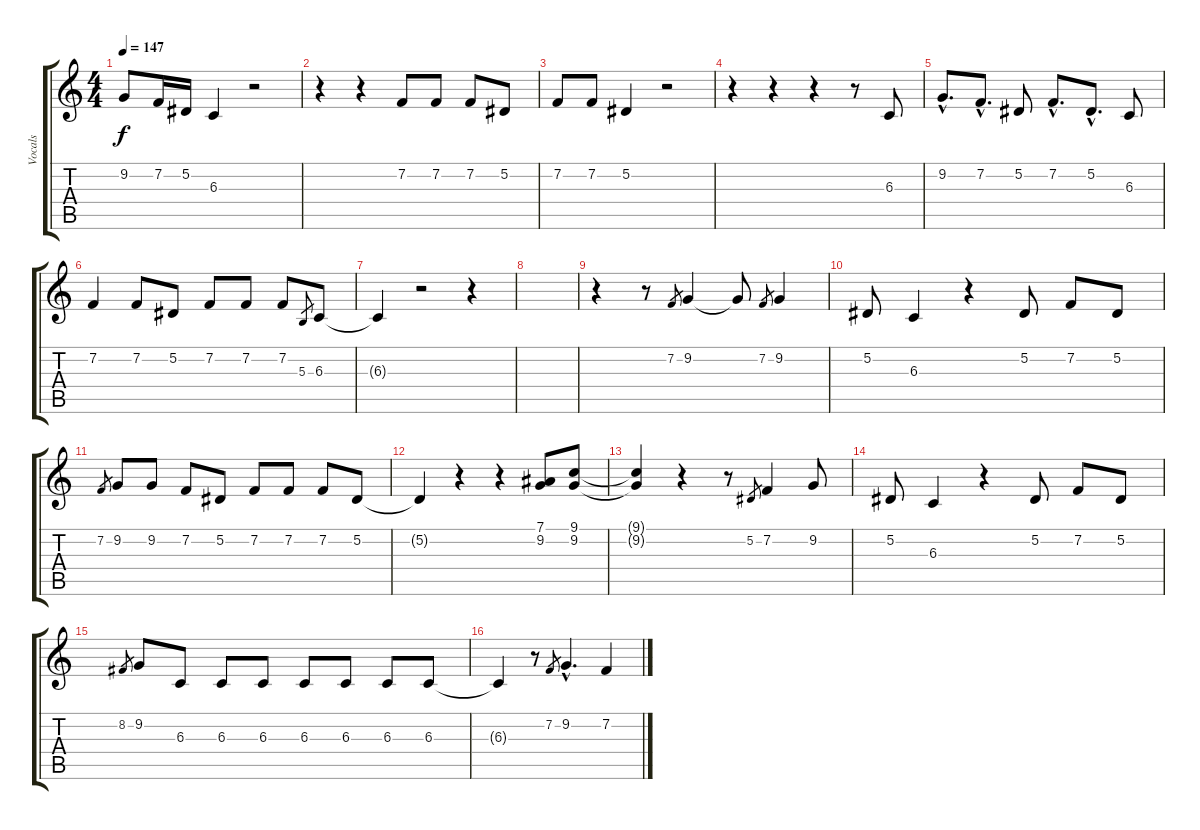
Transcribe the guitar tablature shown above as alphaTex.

\track ("Vocals" "Vocals") {instrument altosax}
\staff {score tabs}
\tuning (Eb4 Bb3 Gb3 Db3 Ab2 Eb2) {hide}
\ts (4 4)
\tempo 147
\clef g2
\ks c
9.2.8{dy f} 7.2.16 5.2.16 6.3.4 r.2 |
r.4 r.4 7.2.8 7.2.8 7.2.8 5.2.8 |
7.2.8 7.2.8 5.2.4 r.2 |
r.4 r.4 r.4 r.8 6.3.8 |
9.2{hac}.8{d} 7.2{hac}.8{d} 5.2.8 7.2{hac}.8{d} 5.2{hac}.8{d} 6.3.8 |
7.2.4 7.2.8 5.2.8 7.2.8 7.2.8 7.2.8 5.3.8{gr} 6.3.8 |
6.3{t}.4 r.2 r.4 |
|
r.4 r.8 7.2.8{gr} 9.2.4 9.2{t}.8 7.2.8{gr} 9.2.4 |
5.2.8 6.3.4 r.4 5.2.8 7.2.8 5.2.8 |
7.2.8{gr} 9.2.8 9.2.8 7.2.8 5.2.8 7.2.8 7.2.8 7.2.8 5.2.8 |
5.2{t}.4 r.4 r.4 (7.1 9.2).8 (9.1 9.2).8 |
(9.1{t} 9.2{t}).4 r.4 r.8 5.2.8{gr} 7.2.4 9.2.8 |
5.2.8 6.3.4 r.4 5.2.8 7.2.8 5.2.8 |
8.2.8{gr} 9.2.8 6.3.8 6.3.8 6.3.8 6.3.8 6.3.8 6.3.8 6.3.8 |
6.3{t}.4 r.8 7.2.8{gr} 9.2{hac}.4{d} 7.2.4
